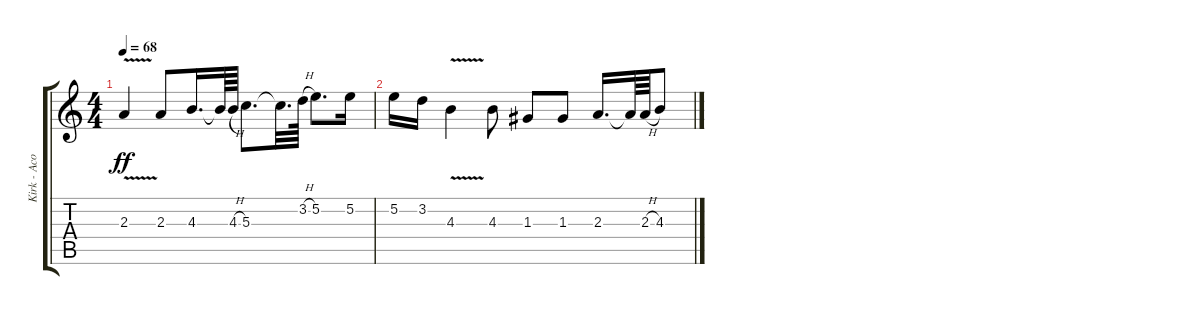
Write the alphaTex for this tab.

\track ("Kirk - Acoustic(solo 1)" "Kirk - Aco") {instrument acousticguitarsteel}
\staff {score tabs}
\tuning (E4 B3 G3 D3 A2 E2) {hide}
\ts (4 4)
\tempo 68
\clef g2
\ks c
2.3{v}.4{dy ff} 2.3.8 4.3.16{d} 4.3{t}.64 4.3{h}.64 5.3.8{d} 5.3{t}.32{d} 3.2{h}.64 5.2.8{d} 5.2.16 |
5.2.16 3.2.16 4.3{v}.4 4.3.8 1.3.8 1.3.8 2.3.16{d} 2.3{t}.64 2.3{h}.64 4.3.8
